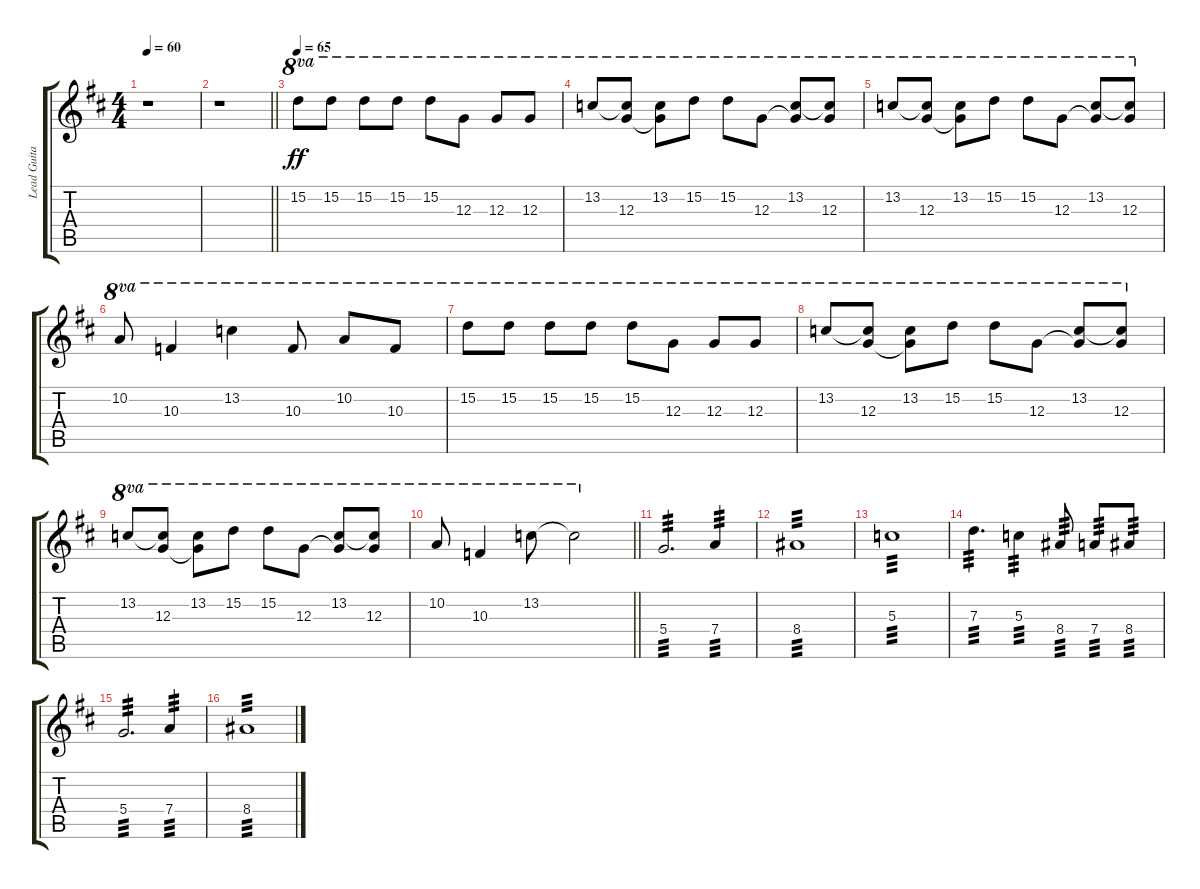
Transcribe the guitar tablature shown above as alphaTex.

\track ("Lead Guitar" "Lead Guita") {instrument distortionguitar}
\staff {score tabs}
\tuning (E4 B3 G3 D3 A2 D2) {hide}
\ts (4 4)
\tempo 60
\clef g2
\ks d
r.1{dy mf} |
\barLineRight lightlight
r.1 |
\tempo 65
15.2.8{ot 8va dy ff instrument distortionguitar} 15.2.8{ot 8va} 15.2.8{ot 8va} 15.2.8{ot 8va} 15.2.8{ot 8va} 12.3.8{ot 8va} 12.3.8{ot 8va} 12.3.8{ot 8va} |
13.2.8{ot 8va} (13.2{t} 12.3).8{ot 8va} (13.2 12.3{t}).8{ot 8va} 15.2.8{ot 8va} 15.2.8{ot 8va} 12.3.8{ot 8va} (13.2 12.3{t}).8{ot 8va} (13.2{t} 12.3).8{ot 8va} |
13.2.8{ot 8va} (13.2{t} 12.3).8{ot 8va} (13.2 12.3{t}).8{ot 8va} 15.2.8{ot 8va} 15.2.8{ot 8va} 12.3.8{ot 8va} (13.2 12.3{t}).8{ot 8va} (13.2{t} 12.3).8{ot 8va} |
10.2.8{ot 8va} 10.3.4{ot 8va} 13.2.4{ot 8va} 10.3.8{ot 8va} 10.2.8{ot 8va} 10.3.8{ot 8va} |
15.2.8{ot 8va} 15.2.8{ot 8va} 15.2.8{ot 8va} 15.2.8{ot 8va} 15.2.8{ot 8va} 12.3.8{ot 8va} 12.3.8{ot 8va} 12.3.8{ot 8va} |
13.2.8{ot 8va} (13.2{t} 12.3).8{ot 8va} (13.2 12.3{t}).8{ot 8va} 15.2.8{ot 8va} 15.2.8{ot 8va} 12.3.8{ot 8va} (13.2 12.3{t}).8{ot 8va} (13.2{t} 12.3).8{ot 8va} |
13.2.8{ot 8va} (13.2{t} 12.3).8{ot 8va} (13.2 12.3{t}).8{ot 8va} 15.2.8{ot 8va} 15.2.8{ot 8va} 12.3.8{ot 8va} (13.2 12.3{t}).8{ot 8va} (13.2{t} 12.3).8{ot 8va} |
\barLineRight lightlight
10.2.8{ot 8va} 10.3.4{ot 8va} 13.2.8{ot 8va} 13.2{t}.2{ot 8va} |
5.4.2{d tp 3} 7.4.4{tp 3} |
8.4.1{tp 3} |
5.3.1{tp 3} |
7.3.4{d tp 3} 5.3.4{tp 3} 8.4.8{tp 3} 7.4.8{tp 3} 8.4.8{tp 3} |
5.4.2{d tp 3} 7.4.4{tp 3} |
8.4.1{tp 3}
